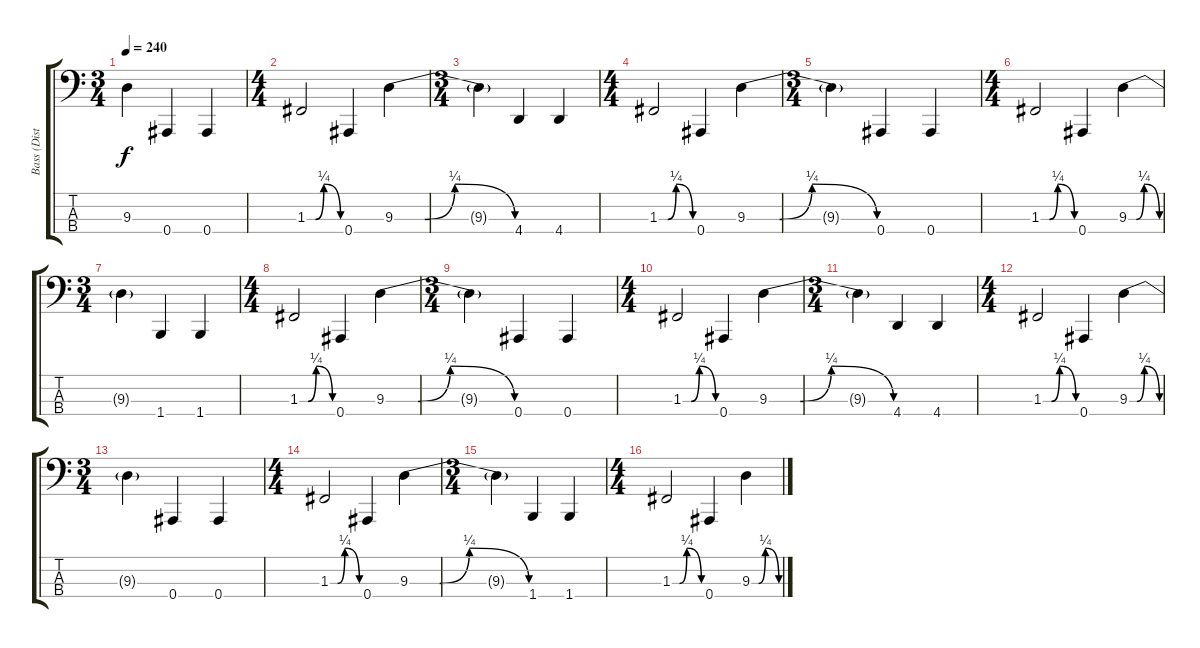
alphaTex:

\track ("Bass (Dist.)" "Bass (Dist") {instrument overdrivenguitar}
\staff {score tabs}
\tuning (Eb2 Bb1 F1 Bb0) {hide}
\ts (3 4)
\tempo 240
\clef f4
\ks c
9.3{t}.4{dy f} 0.4.4 0.4.4 |
\ts (4 4)
1.3{be (custom 0 0 15 0 30 1 60 0)}.2 0.4.4 9.3{be (custom 0 0 15 0 30 1 60 0)}.4 |
\ts (3 4)
9.3{t}.4 4.4.4 4.4.4 |
\ts (4 4)
1.3{be (custom 0 0 15 0 30 1 60 0)}.2 0.4.4 9.3{be (custom 0 0 15 0 30 1 60 0)}.4 |
\ts (3 4)
9.3{t}.4 0.4.4 0.4.4 |
\ts (4 4)
1.3{be (custom 0 0 15 0 30 1 60 0)}.2 0.4.4 9.3{be (custom 0 0 15 0 30 1 60 0)}.4 |
\ts (3 4)
9.3{t}.4 1.4.4 1.4.4 |
\ts (4 4)
1.3{be (custom 0 0 15 0 30 1 60 0)}.2 0.4.4 9.3{be (custom 0 0 15 0 30 1 60 0)}.4 |
\ts (3 4)
9.3{t}.4 0.4.4 0.4.4 |
\ts (4 4)
1.3{be (custom 0 0 15 0 30 1 60 0)}.2 0.4.4 9.3{be (custom 0 0 15 0 30 1 60 0)}.4 |
\ts (3 4)
9.3{t}.4 4.4.4 4.4.4 |
\ts (4 4)
1.3{be (custom 0 0 15 0 30 1 60 0)}.2 0.4.4 9.3{be (custom 0 0 15 0 30 1 60 0)}.4 |
\ts (3 4)
9.3{t}.4 0.4.4 0.4.4 |
\ts (4 4)
1.3{be (custom 0 0 15 0 30 1 60 0)}.2 0.4.4 9.3{be (custom 0 0 15 0 30 1 60 0)}.4 |
\ts (3 4)
9.3{t}.4 1.4.4 1.4.4 |
\ts (4 4)
1.3{be (custom 0 0 15 0 30 1 60 0)}.2 0.4.4{volume 9} 9.3{be (custom 0 0 15 0 30 1 60 0)}.4
